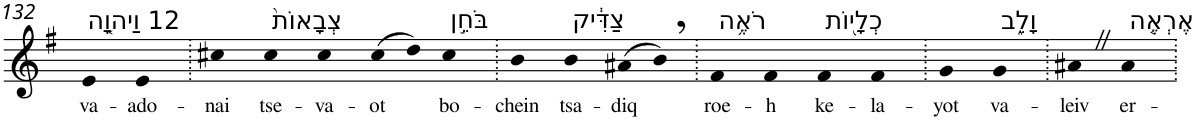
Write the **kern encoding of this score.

**kern	**text
*part1	*part1
*staff1	*staff1
*I"Piano	*
*I'Pno	*
!!LO:PB:g=z
*clefG2	*
*k[f#]	*
*G:	*
=132	=132
!LO:TX:a:t=12 וַיהוָ֤ה	!
!	!LO:LY:b
4e	va-
!	!LO:LY:b
4e	-ado-
=133.	=133.
!	!LO:LY:b
4cc#X	-nai
!LO:TX:a:t=צְבָאוֹת֙	!
!	!LO:LY:b
4cc#	tse-
!	!LO:LY:b
4cc#	-va-
!	!LO:LY:b
(>8cc#	-ot
8dd)	.
!LO:TX:a:t=בֹּחֵ֣ן	!
!	!LO:LY:b
4cc#	bo-
=134.	=134.
!	!LO:LY:b
4b	-chein
!LO:TX:a:t=צַדִּ֔יק	!
!	!LO:LY:b
4b	tsa-
!	!LO:LY:b
(>8a#X	-diq
8b,)	.
=135.	=135.
!LO:TX:a:t=רֹאֶ֥ה	!
!	!LO:LY:b
4f#	roe-
!	!LO:LY:b
4f#	-h
!LO:TX:a:t=כְלָי֖וֹת	!
!	!LO:LY:b
4f#	ke-
!	!LO:LY:b
4f#	-la-
=136.	=136.
!	!LO:LY:b
4g	-yot
!LO:TX:a:t=וָלֵ֑ב	!
!	!LO:LY:b
4g	va-
=137.	=137.
!	!LO:LY:b
4a#XZ	-leiv
!LO:TX:a:t=אֶרְאֶ֤ה	!
!	!LO:LY:b
4a#	er-
=.	=.
*-	*-
